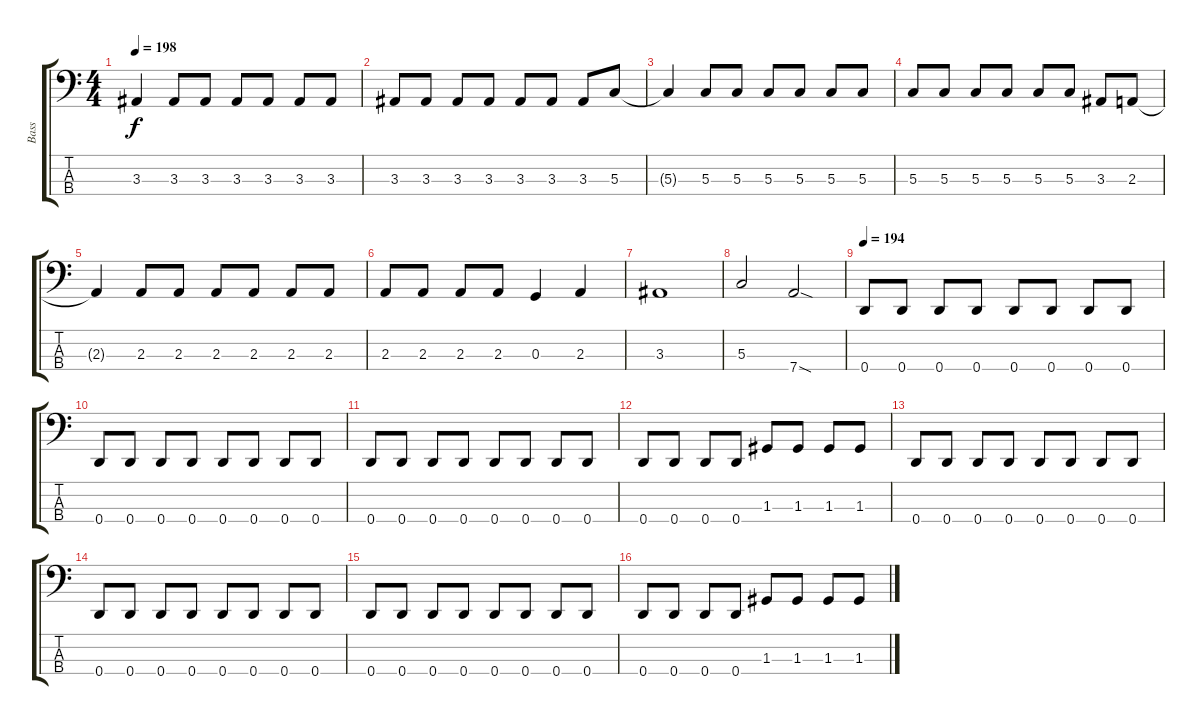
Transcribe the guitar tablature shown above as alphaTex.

\track ("Bass" "Bass") {instrument electricbasspick}
\staff {score tabs}
\tuning (F2 C2 G1 D1) {hide}
\ts (4 4)
\tempo 198
\clef f4
\ks c
3.3{t}.4{dy f} 3.3.8 3.3.8 3.3.8 3.3.8 3.3.8 3.3.8 |
3.3.8 3.3.8 3.3.8 3.3.8 3.3.8 3.3.8 3.3.8 5.3.8 |
5.3{t}.4 5.3.8 5.3.8 5.3.8 5.3.8 5.3.8 5.3.8 |
5.3.8 5.3.8 5.3.8 5.3.8 5.3.8 5.3.8 3.3.8 2.3.8 |
2.3{t}.4 2.3.8 2.3.8 2.3.8 2.3.8 2.3.8 2.3.8 |
2.3.8 2.3.8 2.3.8 2.3.8 0.3.4 2.3.4 |
3.3.1 |
5.3.2 7.4{sod}.2 |
\tempo 194
0.4.8 0.4.8 0.4.8 0.4.8 0.4.8 0.4.8 0.4.8 0.4.8 |
0.4.8 0.4.8 0.4.8 0.4.8 0.4.8 0.4.8 0.4.8 0.4.8 |
0.4.8 0.4.8 0.4.8 0.4.8 0.4.8 0.4.8 0.4.8 0.4.8 |
0.4.8 0.4.8 0.4.8 0.4.8 1.3.8 1.3.8 1.3.8 1.3.8 |
0.4.8 0.4.8 0.4.8 0.4.8 0.4.8 0.4.8 0.4.8 0.4.8 |
0.4.8 0.4.8 0.4.8 0.4.8 0.4.8 0.4.8 0.4.8 0.4.8 |
0.4.8 0.4.8 0.4.8 0.4.8 0.4.8 0.4.8 0.4.8 0.4.8 |
0.4.8 0.4.8 0.4.8 0.4.8 1.3.8 1.3.8 1.3.8 1.3.8
